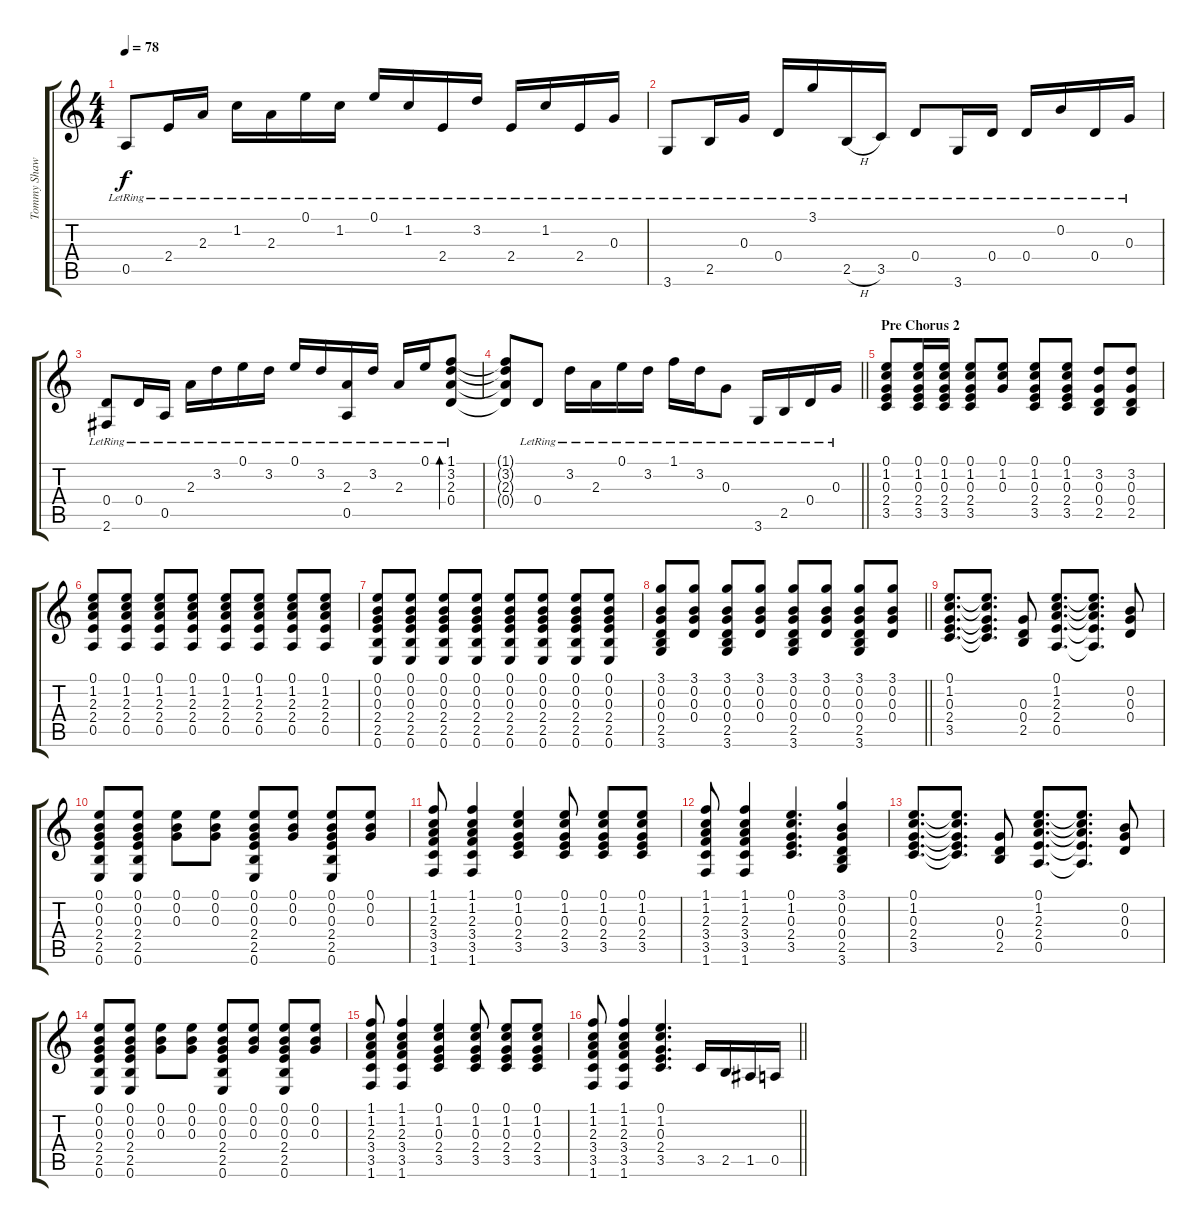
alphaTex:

\track ("Tommy Shaw" "Tommy Shaw") {instrument acousticguitarnylon}
\staff {score tabs}
\tuning (E4 B3 G3 D3 A2 E2) {hide}
\ts (4 4)
\tempo 78
\clef g2
\ks c
0.5{lr}.8{dy f} 2.4{lr}.16 2.3{lr}.16 1.2{lr}.16 2.3{lr}.16 0.1{lr}.16 1.2{lr}.16 0.1{lr}.16 1.2{lr}.16 2.4{lr}.16 3.2{lr}.16 2.4{lr}.16 1.2{lr}.16 2.4{lr}.16 0.3{lr}.16 |
3.6{lr}.8 2.5{lr}.16 0.3{lr}.16 0.4{lr}.16 3.1{lr}.16 2.5{h lr}.16 3.5{lr}.16 0.4{lr}.8 3.6{lr}.16 0.4{lr}.16 0.4{lr}.16 0.2{lr}.16 0.4{lr}.16 0.3{lr}.16 |
(0.4{lr} 2.6{lr}).8 0.4{lr}.16 0.5{lr}.16 2.3{lr}.16 3.2{lr}.16 0.1{lr}.16 3.2{lr}.16 0.1{lr}.16 3.2{lr}.16 (2.3{lr} 0.5{lr}).16 3.2{lr}.16 2.3{lr}.16 0.1{lr}.16 (1.1{lr} 3.2{lr} 2.3{lr} 0.4{lr}).8{bd 240} |
\barLineRight lightlight
(1.1{t} 3.2{t} 2.3{t} 0.4{t}).8 0.4{lr}.8 3.2{lr}.16 2.3{lr}.16 0.1{lr}.16 3.2{lr}.16 1.1{lr}.16 3.2{lr}.16 0.3{lr}.8 3.6{lr}.16 2.5{lr}.16 0.4{lr}.16 0.3{lr}.16 |
\section ("" "Pre Chorus 2")
(0.1 1.2 0.3 2.4 3.5).8 (0.1 1.2 0.3 2.4 3.5).16 (0.1 1.2 0.3 2.4 3.5).16 (0.1 1.2 0.3 2.4 3.5).8 (0.1 1.2 0.3).8 (0.1 1.2 0.3 2.4 3.5).8 (0.1 1.2 0.3 2.4 3.5).8 (3.2 0.3 0.4 2.5).8 (3.2 0.3 0.4 2.5).8 |
(0.1 1.2 2.3 2.4 0.5).8 (0.1 1.2 2.3 2.4 0.5).8 (0.1 1.2 2.3 2.4 0.5).8 (0.1 1.2 2.3 2.4 0.5).8 (0.1 1.2 2.3 2.4 0.5).8 (0.1 1.2 2.3 2.4 0.5).8 (0.1 1.2 2.3 2.4 0.5).8 (0.1 1.2 2.3 2.4 0.5).8 |
(0.1 0.2 0.3 2.4 2.5 0.6).8 (0.1 0.2 0.3 2.4 2.5 0.6).8 (0.1 0.2 0.3 2.4 2.5 0.6).8 (0.1 0.2 0.3 2.4 2.5 0.6).8 (0.1 0.2 0.3 2.4 2.5 0.6).8 (0.1 0.2 0.3 2.4 2.5 0.6).8 (0.1 0.2 0.3 2.4 2.5 0.6).8 (0.1 0.2 0.3 2.4 2.5 0.6).8 |
\barLineRight lightlight
(3.1 0.2 0.3 0.4 2.5 3.6).8 (3.1 0.2 0.3 0.4).8 (3.1 0.2 0.3 0.4 2.5 3.6).8 (3.1 0.2 0.3 0.4).8 (3.1 0.2 0.3 0.4 2.5 3.6).8 (3.1 0.2 0.3 0.4).8 (3.1 0.2 0.3 0.4 2.5 3.6).8 (3.1 0.2 0.3 0.4).8 |
(0.1 1.2 0.3 2.4 3.5).8{d} (0.1{t} 1.2{t} 0.3{t} 2.4{t} 3.5{t}).8{d} (0.3 0.4 2.5).8 (0.1 1.2 2.3 2.4 0.5).8{d} (0.1{t} 1.2{t} 2.3{t} 2.4{t} 0.5{t}).8{d} (0.2 0.3 0.4).8 |
(0.1 0.2 0.3 2.4 2.5 0.6).8 (0.1 0.2 0.3 2.4 2.5 0.6).8 (0.1 0.2 0.3).8 (0.1 0.2 0.3).8 (0.1 0.2 0.3 2.4 2.5 0.6).8 (0.1 0.2 0.3).8 (0.1 0.2 0.3 2.4 2.5 0.6).8 (0.1 0.2 0.3).8 |
(1.1 1.2 2.3 3.4 3.5 1.6).8 (1.1 1.2 2.3 3.4 3.5 1.6).4 (0.1 1.2 0.3 2.4 3.5).4 (0.1 1.2 0.3 2.4 3.5).8 (0.1 1.2 0.3 2.4 3.5).8 (0.1 1.2 0.3 2.4 3.5).8 |
(1.1 1.2 2.3 3.4 3.5 1.6).8 (1.1 1.2 2.3 3.4 3.5 1.6).4 (0.1 1.2 0.3 2.4 3.5).4{d} (3.1 0.2 0.3 0.4 2.5 3.6).4 |
(0.1 1.2 0.3 2.4 3.5).8{d} (0.1{t} 1.2{t} 0.3{t} 2.4{t} 3.5{t}).8{d} (0.3 0.4 2.5).8 (0.1 1.2 2.3 2.4 0.5).8{d} (0.1{t} 1.2{t} 2.3{t} 2.4{t} 0.5{t}).8{d} (0.2 0.3 0.4).8 |
(0.1 0.2 0.3 2.4 2.5 0.6).8 (0.1 0.2 0.3 2.4 2.5 0.6).8 (0.1 0.2 0.3).8 (0.1 0.2 0.3).8 (0.1 0.2 0.3 2.4 2.5 0.6).8 (0.1 0.2 0.3).8 (0.1 0.2 0.3 2.4 2.5 0.6).8 (0.1 0.2 0.3).8 |
(1.1 1.2 2.3 3.4 3.5 1.6).8 (1.1 1.2 2.3 3.4 3.5 1.6).4 (0.1 1.2 0.3 2.4 3.5).4 (0.1 1.2 0.3 2.4 3.5).8 (0.1 1.2 0.3 2.4 3.5).8 (0.1 1.2 0.3 2.4 3.5).8 |
\barLineRight lightlight
(1.1 1.2 2.3 3.4 3.5 1.6).8 (1.1 1.2 2.3 3.4 3.5 1.6).4 (0.1 1.2 0.3 2.4 3.5).4{d} 3.5.16 2.5.16 1.5.16 0.5.16
